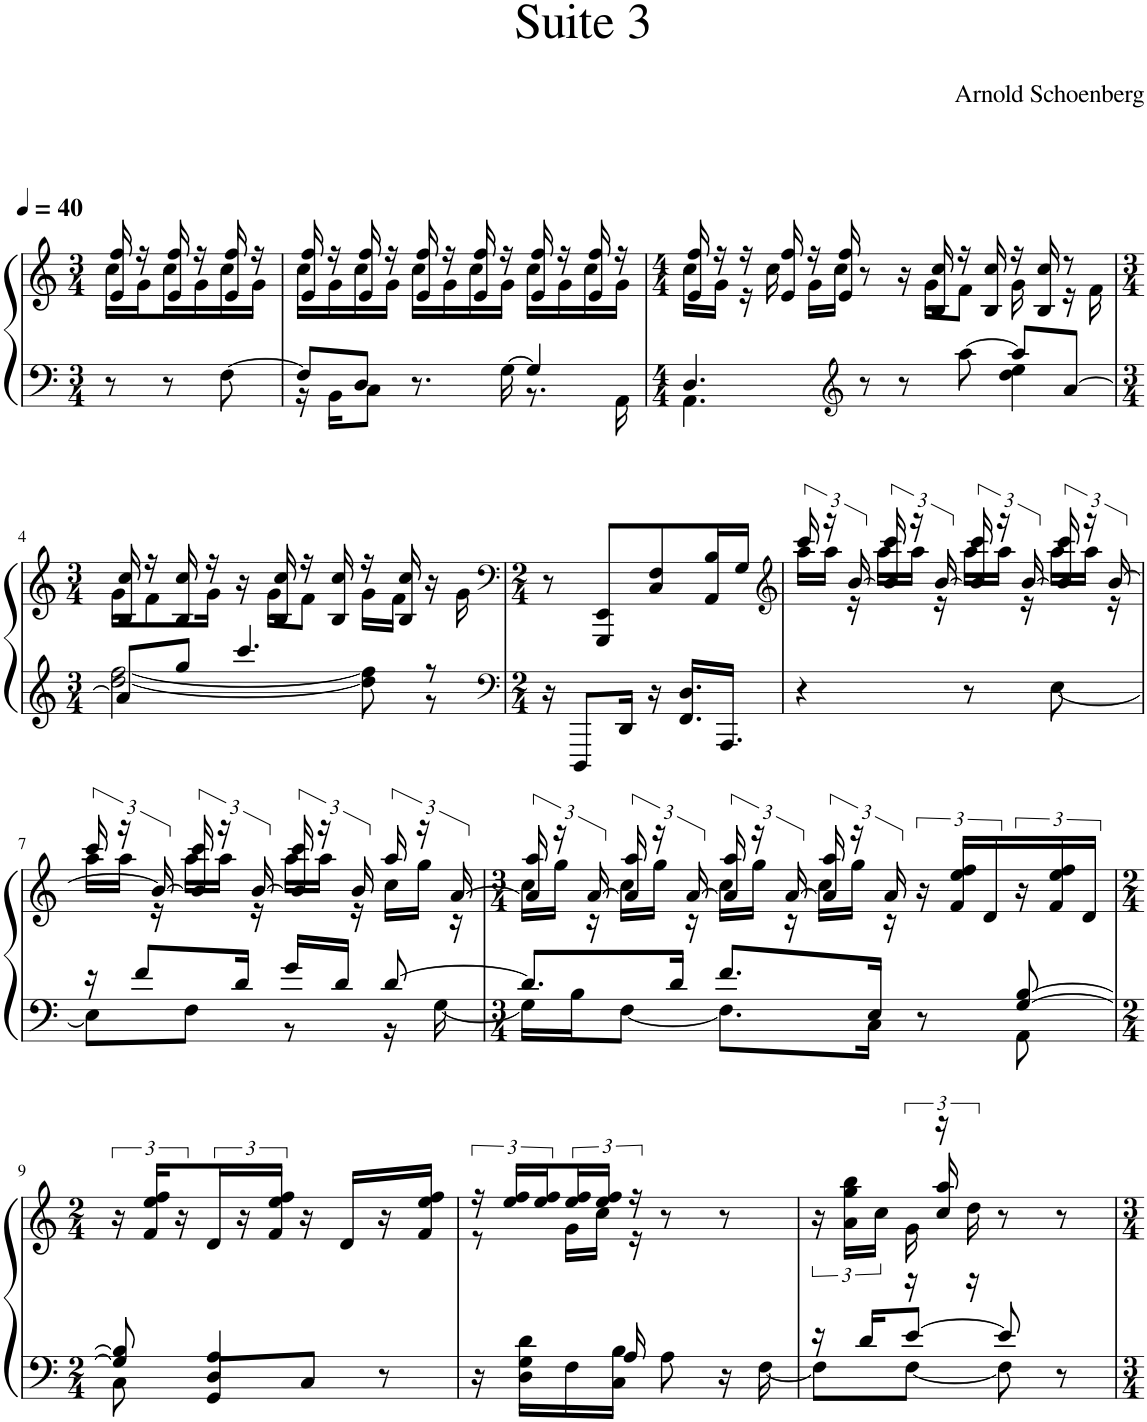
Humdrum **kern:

**kern	**kern
*part1	*part1
*staff2	*staff1
*I"Piano	*
*I'Pno.	*
*clefF4	*clefG2
*k[]	*k[]
*M3/4	*M3/4
*MM40	*MM40
=1	=1
*	*^
8r	16e/ 16ff/	16cc\LL
.	16r	16g\J
8r	16e/ 16ff/	16cc\L
.	16r	16g\
[8F\	16e/ 16ff/	16cc\
.	16r	16g\JJ
=2	=2	=2
*^	*	*
8F/L]	16r	16e/ 16ff/	16cc\LL
.	16BB\KL	16r	16g\
8D/J	8C\J	16e/ 16ff/	16cc\
.	.	16r	16g\JJ
8.r	4ryy	16e/ 16ff/	16cc\LL
.	.	16r	16g\
.	.	16e/ 16ff/	16cc\
[16G\	.	16r	16g\JJ
4G/]	8.r	16e/ 16ff/	16cc\LL
.	.	16r	16g\
.	.	16e/ 16ff/	16cc\
.	16AA\	16r	16g\JJ
=3	=3	=3	=3
*M4/4	*	*M4/4	*
4.D/	4.AA\	16e/ 16ff/	16cc\LL
.	.	16r	16g\JJ
.	.	16r	16r
.	.	16e/ 16ff/	16cc\
.	.	16r	16g\LL
.	.	16e/ 16ff/	16cc\JJ
*clefG2	*	*	*
8r	4.ryy	8r	8.ryy
8r	.	16r	.
.	.	16B/ 16cc/	16g\KL
[8aa\	.	16r	8f\J
.	.	16B/ 16cc/	.
8aa/L]	4dd\ 4ee\	16r	16g\
.	.	16B/ 16cc/	16ryy
[8a/J	.	8r	16r
.	.	.	16f\
!!LO:LB:g=z	!!
=4	=4	=4	=4
*M3/4	*	*M3/4	*
[2dd\ [2ff\	8a/L]	16B/ 16cc/	16g\KL
.	.	16r	8f\
.	8gg/J	16B/ 16cc/	.
.	.	16r	16g\Jk
.	4.ccc/	16r	16ryy
.	.	16B/ 16cc/	16g\KL
.	.	16r	8f\J
.	.	16B/ 16cc/	.
8dd\] 8ff\]	.	16r	16g\LL
.	.	16B/ 16cc/	16f\JJ
8r	8r	16r	8ryy
.	.	16g\	.
*v	*v	*	*
*	*v	*v
=5	=5
*clefF4	*clefF4
*M2/4	*M2/4
16r	8r
8DDD/L	.
.	8GGG/ 8EE/L
16DD/Jk	.
16r	8C/ 8F/
16.FF/ 16.D/LL	.
.	16AA/ 16B/L
16.AAA/JJ	.
.	16G/JJ
=6	=6
*	*clefG2
*	*^
4r	24ccc/	24aa\LL
.	24r	24aa\JJ
.	[24b/	24r
.	24b/] 24ccc/	24aa\LL
.	24r	24aa\JJ
.	[24b/	24r
8r	24b/] 24ccc/	24aa\LL
.	24r	24aa\JJ
.	[24b/	24r
[8E\	24b/] 24ccc/	24aa\LL
.	24r	24aa\JJ
.	[24b/	24r
!!LO:LB:g=z	!!
=7	=7	=7
*^	*	*
16r	8E\L]	24ccc/	24aa\LL
.	.	24r	24aa\JJ
8f/L	.	.	.
.	.	24b/_	24r
.	8F\J	24b/] 24ccc/	24aa\LL
.	.	24r	24aa\JJ
16d/Jk	.	.	.
.	.	[24b/	24r
16g/LL	8r	24b/] 24ccc/	24aa\LL
.	.	24r	24aa\JJ
16d/JJ	.	.	.
.	.	24b/	24r
[8d/	16r	24aa/	24cc\LL
.	.	24r	24gg\JJ
.	[16G\	.	.
.	.	[24a/	24r
=8	=8	=8	=8
*M3/4	*	*M3/4	*
8.d/L]	16G\LL]	24a/] 24aa/	24cc\LL
.	.	24r	24gg\JJ
.	16B\J	.	.
.	.	[24a/	24r
.	[8F\J	24a/] 24aa/	24cc\LL
.	.	24r	24gg\JJ
16d/Jk	.	.	.
.	.	[24a/	24r
8.f/L	8.F\L]	24a/] 24aa/	24cc\LL
.	.	24r	24gg\JJ
.	.	[24a/	24r
.	.	24a/] 24aa/	24cc\LL
.	.	24r	24gg\JJ
16E/Jk	16C\Jk	.	.
.	.	24a/	24r
8r	8ryy	24r	4ryy
.	.	24f/ 24ee/ 24ff/LL	.
.	.	24d/	.
[8G/ [8B/	8AA\	24r	.
.	.	24f/ 24ee/ 24ff/	.
.	.	24d/JJ	.
*	*	*v	*v
!!LO:LB:g=z
=9	=9	=9
*M2/4	*	*M2/4
8C\	8G/] 8B/]	24r
.	.	24f/ 24ee/ 24ff/LL
.	.	24r
8GG/L	4D/ 4A/	24d/L
.	.	24r
.	.	24f/ 24ee/ 24ff/JJ
8C/J	.	16r
.	.	16d/LL
8r	8ryy	16r
.	.	16f/ 16ee/ 16ff/JJ
=10	=10	=10
*	*	*^
16r	8.ryy	24r	8r
.	.	24ee/ 24ff/LL	.
16D\ 16G\ 16d\LL	.	.	.
.	.	24ee/ 24ff/J	.
16F\	.	24ee/ 24ff/L	24g\LL
.	.	24ee/ 24ff/JJ	24cc\JJ
16C\ 16B\JJ	16A/	.	.
.	.	24r	24r
8A\	4ryy	8r	4ryy
16r	.	8r	.
[16F\	.	.	.
=11	=11	=11	=11
16r	8F\L]	24r	8ryy
.	.	24a\ 24gg\ 24bb\LL	.
16d/KL	.	.	.
.	.	24cc\JJ	.
[8e/J	[8F\J	24g\	24r
.	.	24r	24cc/ 24aa/
.	.	24dd\	24r
8e/]	8F\]	8r	4ryy
8r	8ryy	8r	.
*v	*v	*	*
*	*v	*v
=	=
*-	*-
